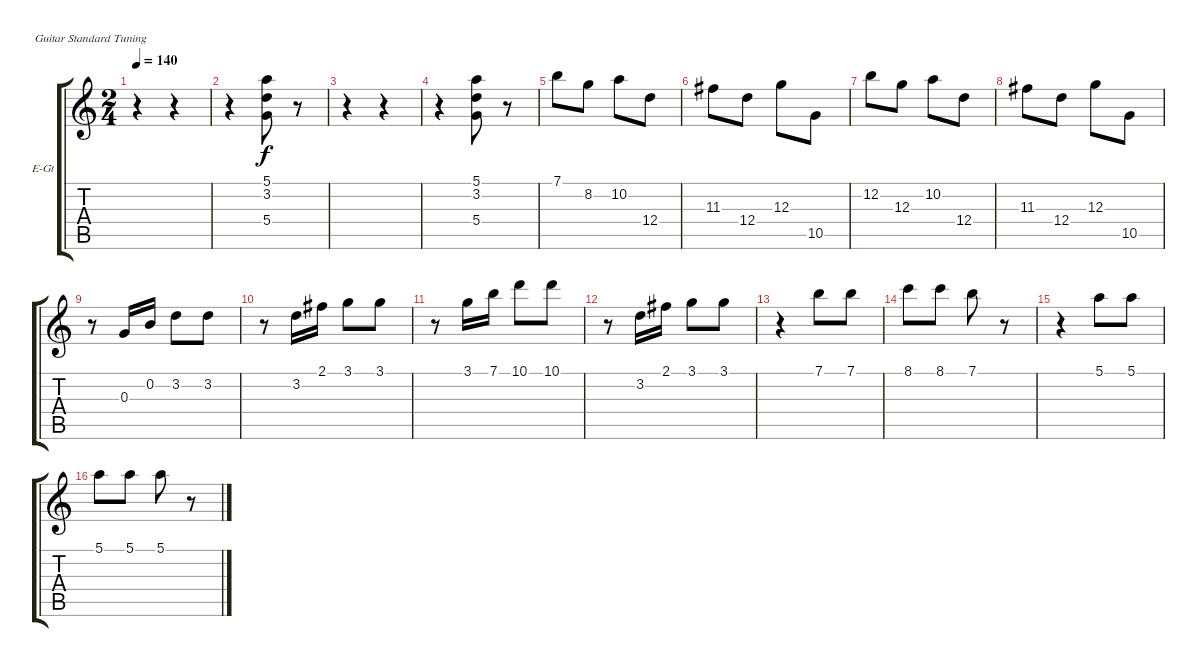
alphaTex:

\bracketExtendMode groupsimilarinstruments
\firstSystemTrackNameOrientation horizontal
\otherSystemsTrackNameOrientation horizontal
\track ("Guitar 3" "E-Gt") {instrument distortionguitar}
\staff {score tabs}
\tuning (E4 B3 G3 D3 A2 E2)
\ts (2 4)
\tempo 140
\clef g2
\scale
0.333333
\ks c
r.4{dy f} r.4 |
\scale
0.333333 r.4 (5.4 3.2 5.1).8 r.8 |
\scale
0.333333 r.4 r.4 |
\scale
0.333333 r.4 (5.4 3.2 5.1).8 r.8 |
\scale
0.333333 7.1.8 8.2.8 10.2.8 12.4.8 |
\scale
0.333333 11.3.8 12.4.8 12.3.8 10.5.8 |
\scale
0.333333 12.2.8 12.3.8 10.2.8 12.4.8 |
\scale
0.333333 11.3.8 12.4.8 12.3.8 10.5.8 |
\scale
0.333333 r.8 0.3.16 0.2.16 3.2.8 3.2.8 |
\scale
0.333333 r.8 3.2.16 2.1.16 3.1.8 3.1.8 |
\scale
0.333333 r.8 3.1.16 7.1.16 10.1.8 10.1.8 |
\scale
0.333333 r.8 3.2.16 2.1.16 3.1.8 3.1.8 |
\scale
0.333333 r.4 7.1.8 7.1.8 |
\scale
0.333333 8.1.8 8.1.8 7.1.8 r.8 |
\scale
0.333333 r.4 5.1.8 5.1.8 |
\scale
0.333333 5.1.8 5.1.8 5.1.8 r.8
